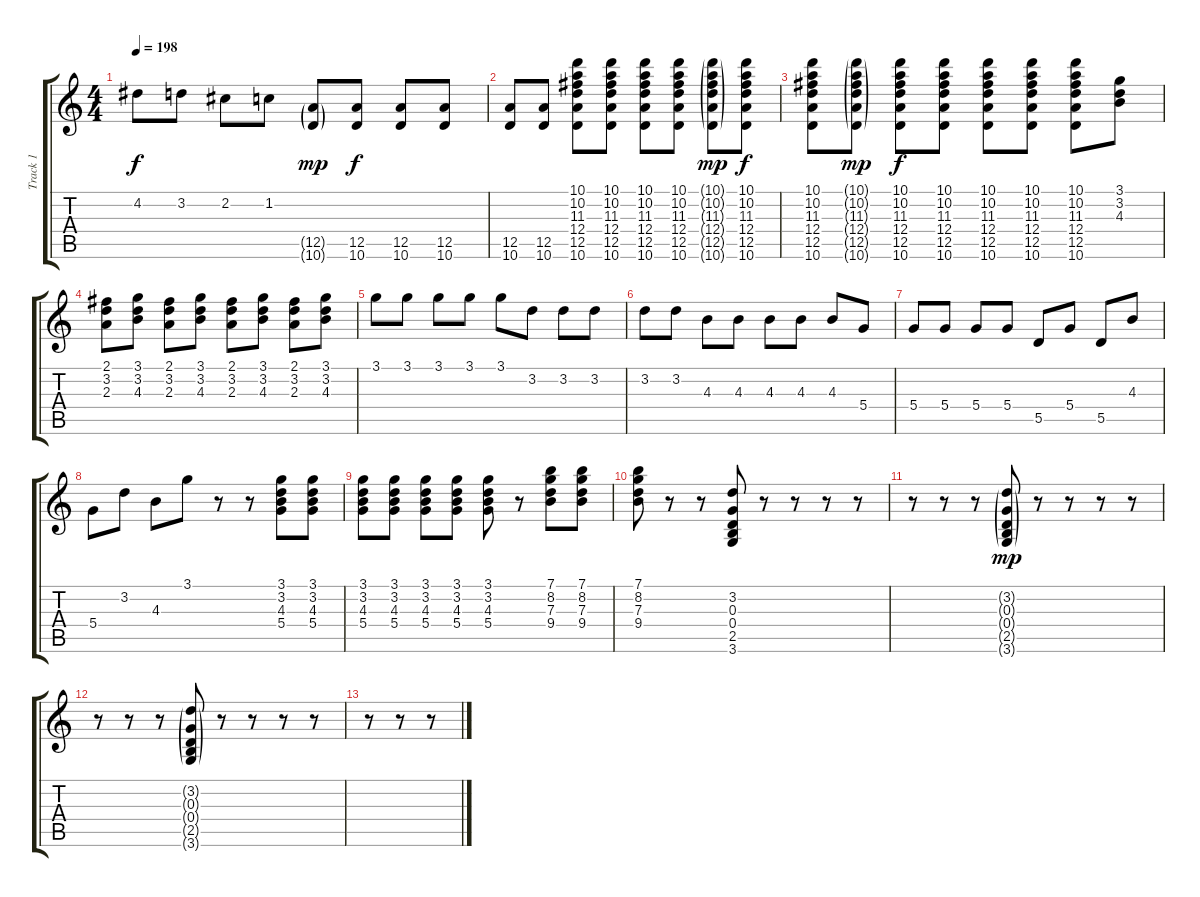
\track ("Track 1" "Track 1") {instrument acousticguitarsteel}
\staff {score tabs}
\tuning (E4 B3 G3 D3 A2 E2) {hide}
\ts (4 4)
\tempo 198
\clef g2
\ks c
4.2.8{dy f} 3.2.8 2.2.8 1.2.8 (12.5{g} 10.6{g}).8{dy mp} (12.5 10.6).8{dy f} (12.5 10.6).8 (12.5 10.6).8 |
(12.5 10.6).8 (12.5 10.6).8 (10.1 10.2 11.3 12.4 12.5 10.6).8 (10.1 10.2 11.3 12.4 12.5 10.6).8 (10.1 10.2 11.3 12.4 12.5 10.6).8 (10.1 10.2 11.3 12.4 12.5 10.6).8 (10.1{g} 10.2{g} 11.3{g} 12.4{g} 12.5{g} 10.6{g}).8{dy mp} (10.1 10.2 11.3 12.4 12.5 10.6).8{dy f} |
(10.1 10.2 11.3 12.4 12.5 10.6).8 (10.1{g} 10.2{g} 11.3{g} 12.4{g} 12.5{g} 10.6{g}).8{dy mp} (10.1 10.2 11.3 12.4 12.5 10.6).8{dy f} (10.1 10.2 11.3 12.4 12.5 10.6).8 (10.1 10.2 11.3 12.4 12.5 10.6).8 (10.1 10.2 11.3 12.4 12.5 10.6).8 (10.1 10.2 11.3 12.4 12.5 10.6).8 (3.1 3.2 4.3).8 |
(2.1 3.2 2.3).8 (3.1 3.2 4.3).8 (2.1 3.2 2.3).8 (3.1 3.2 4.3).8 (2.1 3.2 2.3).8 (3.1 3.2 4.3).8 (2.1 3.2 2.3).8 (3.1 3.2 4.3).8 |
3.1.8 3.1.8 3.1.8 3.1.8 3.1.8 3.2.8 3.2.8 3.2.8 |
3.2.8 3.2.8 4.3.8 4.3.8 4.3.8 4.3.8 4.3.8 5.4.8 |
5.4.8 5.4.8 5.4.8 5.4.8 5.5.8 5.4.8 5.5.8 4.3.8 |
5.4.8 3.2.8 4.3.8 3.1.8 r.8 r.8 (3.1 3.2 4.3 5.4).8 (3.1 3.2 4.3 5.4).8 |
(3.1 3.2 4.3 5.4).8 (3.1 3.2 4.3 5.4).8 (3.1 3.2 4.3 5.4).8 (3.1 3.2 4.3 5.4).8 (3.1 3.2 4.3 5.4).8 r.8 (7.1 8.2 7.3 9.4).8 (7.1 8.2 7.3 9.4).8 |
(7.1 8.2 7.3 9.4).8 r.8 r.8 (3.2 0.3 0.4 2.5 3.6).8 r.8 r.8 r.8 r.8 |
r.8 r.8 r.8 (3.2{g} 0.3{g} 0.4{g} 2.5{g} 3.6{g}).8{dy mp} r.8 r.8 r.8 r.8 |
r.8 r.8 r.8 (3.2{g} 0.3{g} 0.4{g} 2.5{g} 3.6{g}).8 r.8 r.8 r.8 r.8 |
r.8 r.8 r.8
